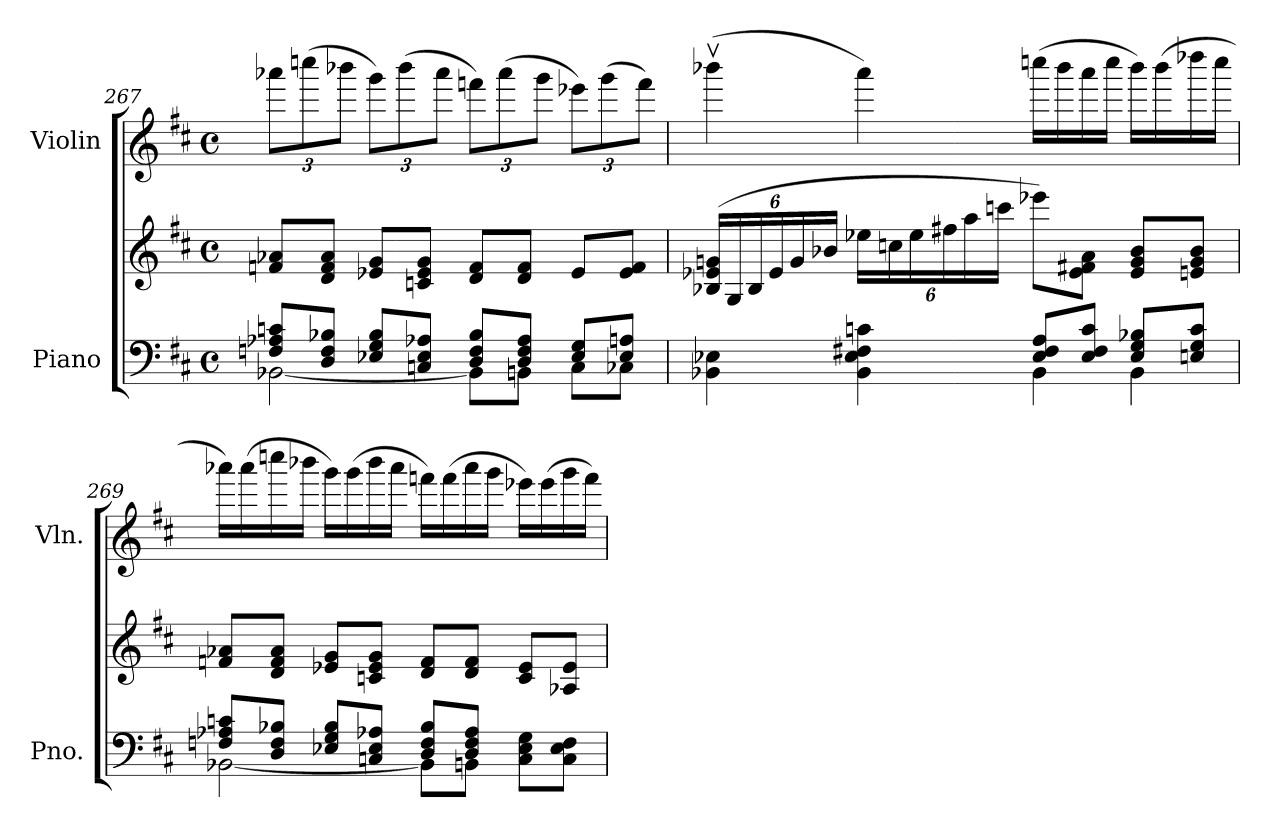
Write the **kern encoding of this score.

**kern	**kern	**kern
*part2	*part2	*part1
*staff3	*staff2	*staff1
*I"Piano	*	*I"Violin
*I'Pno.	*	*I'Vln.
!!LO:LB:g=z
*clefF4	*clefG2	*clefG2
*k[f#c#]	*k[f#c#]	*k[f#c#]
*M4/4	*M4/4	*M4/4
*met(c)	*met(c)	*met(c)
=267	=267	=267
*^	*	*
*	*	*	*Xbrackettup
8Fn/ 8A-X/ 8cn/L	[2BB-X\	8fn/ 8a-X/L	12aaa-X\L
.	.	.	(12ccccn\
8D/ 8F/ 8B-X/J	.	8d/ 8f/ 8a-/J	.
.	.	.	12bbb-X\J
8E-X/ 8G/ 8B-/L	.	8e-X/ 8g/L	12ggg\L)
.	.	.	(12bbb-\
8Cn/ 8E-/ 8A-X/J	.	8cn/ 8e-/ 8g/J	.
.	.	.	12aaa-\J
8D/ 8F/ 8B-/L	8BB-\L]	8d/ 8f/L	12fffn\L)
.	.	.	(12aaa-\
8D/ 8F/ 8A-/J	8BBn\J	8d/ 8f/J	.
.	.	.	12ggg\J
8E-/ 8G/L	8C\L	8e-/L	12eee-X\L)
.	.	.	(12ggg\
8E-/ 8An/J	8C-X\J	8e-/ 8f/J	.
.	.	.	12fff\J)
!!LO:PB:g=z
=268	=268	=268	=268
*	*	*Xbrackettup	*
*	*	*^	*
4ryy	4BB-X\ 4E-X\	(24B-X/ 24e-X/ 24gn/LL	8ryy	(4bbb-Xv\
.	.	24G/	.	.
.	.	24B-/	.	.
.	.	24e-/	8ryy	.
.	.	24g/	.	.
.	.	24b-X/JJ	.	.
4BB-\ 4E-\ 4F#X\ 4cn\	4ryy	24ee-X\LL	4ryy	4aaa\)
.	.	24ccn\	.	.
.	.	24ee-\	.	.
.	.	24ff#X\	.	.
.	.	24aa\	.	.
.	.	24cccn\JJ	.	.
8E-/ 8F#/ 8A/L	4BB-\	8eee-X\L)	2ryy	(16ccccn\LL
.	.	.	.	16bbb-\
8E-/ 8F#/ 8c/J	.	8e-\ 8f#X\ 8a\J	.	16aaa\
.	.	.	.	16cccc\JJ
8E-/ 8G/ 8B-X/L	4BB-\	8e-/ 8g/ 8b-/L	.	16bbb-\LL)
.	.	.	.	(16bbb-\
8En/ 8G/ 8c/J	.	8en/ 8g/ 8b-/J	.	16dddd-X\
.	.	.	.	16cccc\JJ
*	*	*v	*v	*
!!LO:LB:g=z
=269	=269	=269	=269
8Fn/ 8A-X/ 8cn/L	[2BB-X\	8fn/ 8a-X/L	16aaa-X\LL)
.	.	.	(16aaa-\
8D/ 8F/ 8B-X/J	.	8d/ 8f/ 8a-/J	16ccccn\
.	.	.	16bbb-X\JJ
8E-X/ 8G/ 8B-/L	.	8e-X/ 8g/L	16ggg\LL)
.	.	.	(16ggg\
8Cn/ 8E-/ 8A-X/J	.	8cn/ 8e-/ 8g/J	16bbb-\
.	.	.	16aaa-\JJ
8D/ 8F/ 8B-/L	8BB-\L]	8d/ 8f/L	16fffn\LL)
.	.	.	(16fff\
8D/ 8F/ 8A-/J	8BBn\J	8d/ 8f/J	16aaa-\
.	.	.	16ggg\JJ
8C\ 8E-\ 8G\L	4ryy	8c/ 8e-/L	16eee-X\LL)
.	.	.	(16eee-\
8C\ 8E-\ 8F\J	.	8A-X/ 8e-/J	16ggg\
.	.	.	16fff\JJ)
*v	*v	*	*
=	=	=
*-	*-	*-
